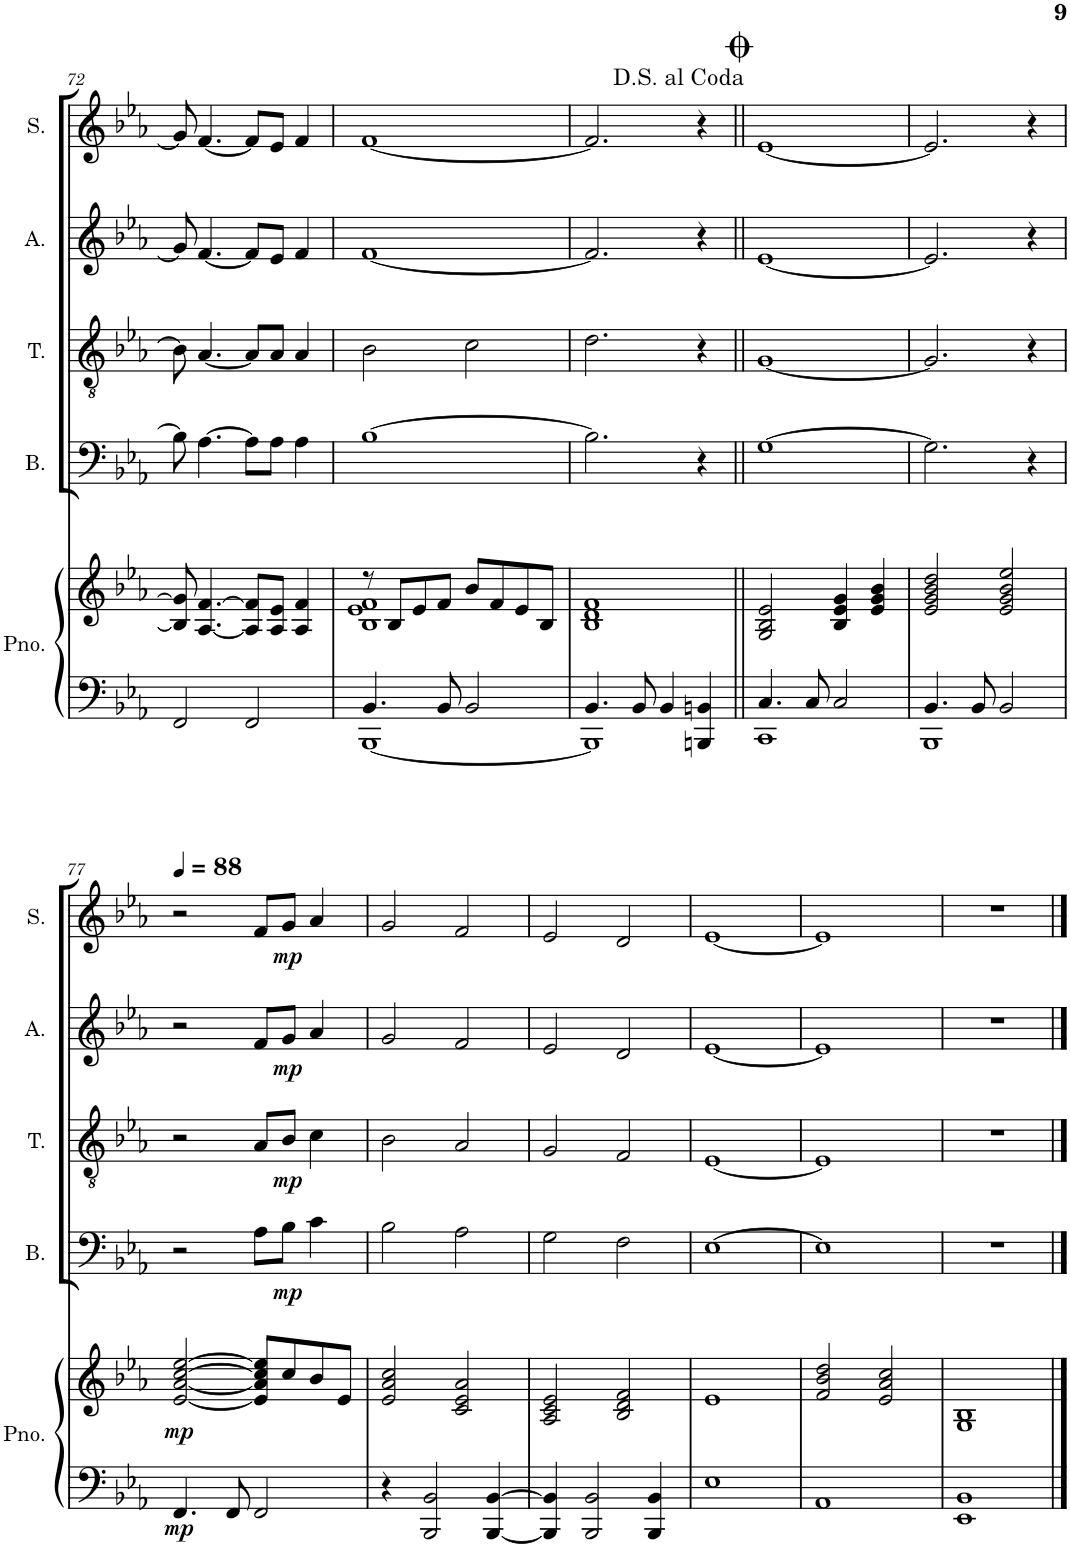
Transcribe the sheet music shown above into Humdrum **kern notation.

**kern	**kern	**dynam	**kern	**dynam	**kern	**dynam	**kern	**dynam	**kern	**dynam
*part5	*part5	*part5	*part4	*part4	*part3	*part3	*part2	*part2	*part1	*part1
*staff6	*staff5	*staff5/6	*staff4	*staff4	*staff3	*staff3	*staff2	*staff2	*staff1	*staff1
*I"Piano	*	*	*I"Bass	*	*I"Tenor	*	*I"Alto	*	*I"Soprano	*
*I'Pno.	*	*	*I'B.	*	*I'T.	*	*I'A.	*	*I'S.	*
!!LO:PB:g=z
*clefF4	*clefG2	*	*clefF4	*	*clefGv2	*	*clefG2	*	*clefG2	*
*k[b-e-a-]	*k[b-e-a-]	*	*k[b-e-a-]	*	*k[b-e-a-]	*	*k[b-e-a-]	*	*k[b-e-a-]	*
*M4/4	*M4/4	*	*M4/4	*	*M4/4	*	*M4/4	*	*M4/4	*
=72	=72	=72	=72	=72	=72	=72	=72	=72	=72	=72
2FF/	8B-/] 8g/]	.	8B-\]	.	8B-\]	.	8g/]	.	8g/]	.
.	[4.A-/ [4.f/	.	[4.A-\	.	[4.A-/	.	[4.f/	.	[4.f/	.
2FF/	8A-/] 8f/]L	.	8A-\L]	.	8A-/L]	.	8f/L]	.	8f/L]	.
.	8A-/ 8e-/J	.	8A-\J	.	8A-/J	.	8e-/J	.	8e-/J	.
.	4A-/ 4f/	.	4A-\	.	4A-/	.	4f/	.	4f/	.
=73	=73	=73	=73	=73	=73	=73	=73	=73	=73	=73
*^	*^	*	*	*	*	*	*	*	*	*
4.BB-/	[1BBB-	8r	1B- 1e- 1f	.	[1B-	.	2B-\	.	[1f	.	[1f	.
.	.	8B-/L	.	.	.	.	.	.	.	.	.	.
.	.	8e-/	.	.	.	.	.	.	.	.	.	.
8BB-/	.	8f/J	.	.	.	.	.	.	.	.	.	.
2BB-/	.	8b-/L	.	.	.	.	2c\	.	.	.	.	.
.	.	8f/	.	.	.	.	.	.	.	.	.	.
.	.	8e-/	.	.	.	.	.	.	.	.	.	.
.	.	8B-/J	.	.	.	.	.	.	.	.	.	.
*	*	*v	*v	*	*	*	*	*	*	*	*	*
=74	=74	=74	=74	=74	=74	=74	=74	=74	=74	=74	=74
4.BB-/	1BBB-]	1B- 1d 1f	.	2.B-\]	.	2.d\	.	2.f/]	.	2.f/]	.
8BB-/	.	.	.	.	.	.	.	.	.	.	.
4BB-/	.	.	.	.	.	.	.	.	.	.	.
4BBBn/ 4BBn/	.	.	.	4r	.	4r	.	4r	.	4r	.
=75||	=75||	=75||	=75||	=75||	=75||	=75||	=75||	=75||	=75||	=75||	=75||
4.C/	1CC	2G/ 2B-/ 2e-/	.	[1G	.	[1G	.	[1e-	.	[1e-	.
8C/	.	.	.	.	.	.	.	.	.	.	.
2C/	.	4B-/ 4e-/ 4g/	.	.	.	.	.	.	.	.	.
.	.	4e-/ 4g/ 4b-/	.	.	.	.	.	.	.	.	.
=76	=76	=76	=76	=76	=76	=76	=76	=76	=76	=76	=76
4.BB-/	1BBB-	2e-/ 2g/ 2b-/ 2dd/	.	2.G\]	.	2.G/]	.	2.e-/]	.	2.e-/]	.
8BB-/	.	.	.	.	.	.	.	.	.	.	.
2BB-/	.	2e-/ 2g/ 2b-/ 2ee-/	.	.	.	.	.	.	.	.	.
.	.	.	.	4r	.	4r	.	4r	.	4r	.
*v	*v	*	*	*	*	*	*	*	*	*	*
!!LO:LB:g=z
=77	=77	=77	=77	=77	=77	=77	=77	=77	=77	=77
*	*	*	*	*	*	*	*	*	*MM88	*
!	!	!LO:DY:b=2	!	!	!	!	!	!	!	!
!	!	!LO:DY:n=1:b	!	!	!	!	!	!	!	!
4.FF/	[2e-/ [2a-/ [2cc/ [2ee-/	mp mp	2r	.	2r	.	2r	.	2r	.
8FF/	.	.	.	.	.	.	.	.	.	.
2FF/	8e-/] 8a-/] 8cc/] 8ee-/]L	.	8A-\L	.	8A-/L	.	8f/L	.	8f/L	.
!	!	!	!	!LO:DY:b	!	!LO:DY:b	!	!LO:DY:b	!	!LO:DY:b
.	8cc/	.	8B-\J	mp	8B-/J	mp	8g/J	mp	8g/J	mp
.	8b-/	.	4c\	.	4c\	.	4a-/	.	4a-/	.
.	8e-/J	.	.	.	.	.	.	.	.	.
=78	=78	=78	=78	=78	=78	=78	=78	=78	=78	=78
4r	2e-/ 2a-/ 2cc/	.	2B-\	.	2B-\	.	2g/	.	2g/	.
2BBB-/ 2BB-/	.	.	.	.	.	.	.	.	.	.
.	2c/ 2e-/ 2a-/	.	2A-\	.	2A-/	.	2f/	.	2f/	.
[4BBB-/ [4BB-/	.	.	.	.	.	.	.	.	.	.
=79	=79	=79	=79	=79	=79	=79	=79	=79	=79	=79
4BBB-/] 4BB-/]	2A-/ 2c/ 2e-/	.	2G\	.	2G/	.	2e-/	.	2e-/	.
2BBB-/ 2BB-/	.	.	.	.	.	.	.	.	.	.
.	2B-/ 2d/ 2f/	.	2F\	.	2F/	.	2d/	.	2d/	.
4BBB-/ 4BB-/	.	.	.	.	.	.	.	.	.	.
=80	=80	=80	=80	=80	=80	=80	=80	=80	=80	=80
1E-	1e-	.	[1E-	.	[1E-	.	[1e-	.	[1e-	.
=81	=81	=81	=81	=81	=81	=81	=81	=81	=81	=81
1AA-	2f/ 2b-/ 2dd/	.	1E-]	.	1E-]	.	1e-]	.	1e-]	.
.	2e-/ 2a-/ 2cc/	.	.	.	.	.	.	.	.	.
=82	=82	=82	=82	=82	=82	=82	=82	=82	=82	=82
1EE- 1BB-	1G 1B-	.	1r	.	1r	.	1r	.	1r	.
==	==	==	==	==	==	==	==	==	==	==
*-	*-	*-	*-	*-	*-	*-	*-	*-	*-	*-
